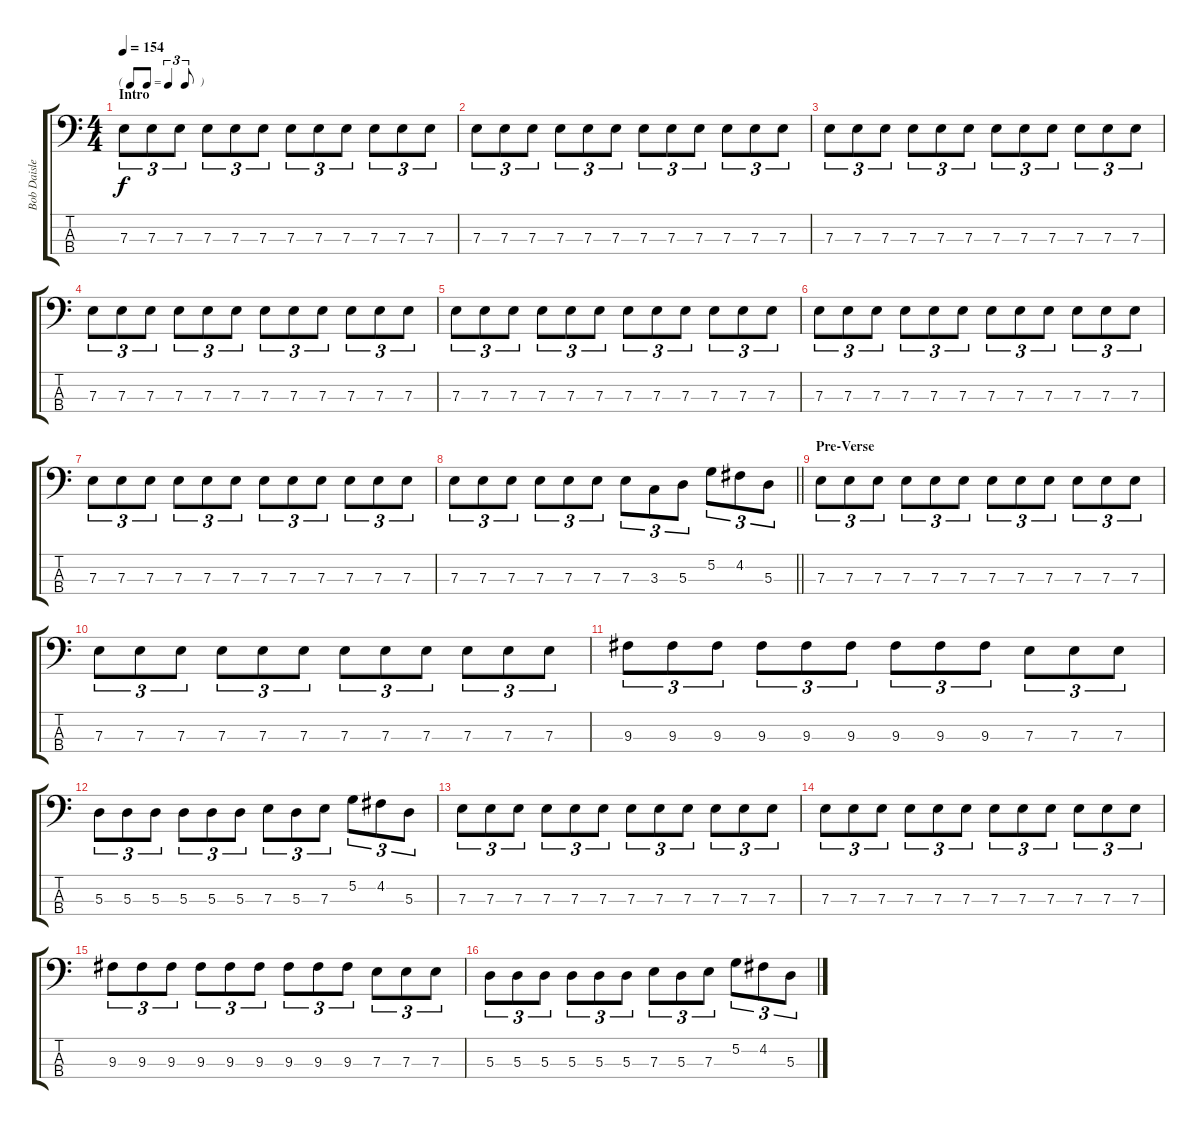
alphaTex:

\track ("Bob Daisley (Bass)" "Bob Daisle") {instrument electricbassfinger}
\staff {score tabs}
\tuning (G2 D2 A1 E1) {hide}
\ts (4 4)
\tf triplet8th
\section ("" "Intro")
\tempo 154
\clef f4
\ks c
7.3.8{tu (3 2) dy f instrument electricbassfinger} 7.3.8{tu (3 2)} 7.3.8{tu (3 2)} 7.3.8{tu (3 2)} 7.3.8{tu (3 2)} 7.3.8{tu (3 2)} 7.3.8{tu (3 2)} 7.3.8{tu (3 2)} 7.3.8{tu (3 2)} 7.3.8{tu (3 2)} 7.3.8{tu (3 2)} 7.3.8{tu (3 2)} |
7.3.8{tu (3 2)} 7.3.8{tu (3 2)} 7.3.8{tu (3 2)} 7.3.8{tu (3 2)} 7.3.8{tu (3 2)} 7.3.8{tu (3 2)} 7.3.8{tu (3 2)} 7.3.8{tu (3 2)} 7.3.8{tu (3 2)} 7.3.8{tu (3 2)} 7.3.8{tu (3 2)} 7.3.8{tu (3 2)} |
7.3.8{tu (3 2)} 7.3.8{tu (3 2)} 7.3.8{tu (3 2)} 7.3.8{tu (3 2)} 7.3.8{tu (3 2)} 7.3.8{tu (3 2)} 7.3.8{tu (3 2)} 7.3.8{tu (3 2)} 7.3.8{tu (3 2)} 7.3.8{tu (3 2)} 7.3.8{tu (3 2)} 7.3.8{tu (3 2)} |
7.3.8{tu (3 2)} 7.3.8{tu (3 2)} 7.3.8{tu (3 2)} 7.3.8{tu (3 2)} 7.3.8{tu (3 2)} 7.3.8{tu (3 2)} 7.3.8{tu (3 2)} 7.3.8{tu (3 2)} 7.3.8{tu (3 2)} 7.3.8{tu (3 2)} 7.3.8{tu (3 2)} 7.3.8{tu (3 2)} |
7.3.8{tu (3 2)} 7.3.8{tu (3 2)} 7.3.8{tu (3 2)} 7.3.8{tu (3 2)} 7.3.8{tu (3 2)} 7.3.8{tu (3 2)} 7.3.8{tu (3 2)} 7.3.8{tu (3 2)} 7.3.8{tu (3 2)} 7.3.8{tu (3 2)} 7.3.8{tu (3 2)} 7.3.8{tu (3 2)} |
7.3.8{tu (3 2)} 7.3.8{tu (3 2)} 7.3.8{tu (3 2)} 7.3.8{tu (3 2)} 7.3.8{tu (3 2)} 7.3.8{tu (3 2)} 7.3.8{tu (3 2)} 7.3.8{tu (3 2)} 7.3.8{tu (3 2)} 7.3.8{tu (3 2)} 7.3.8{tu (3 2)} 7.3.8{tu (3 2)} |
7.3.8{tu (3 2)} 7.3.8{tu (3 2)} 7.3.8{tu (3 2)} 7.3.8{tu (3 2)} 7.3.8{tu (3 2)} 7.3.8{tu (3 2)} 7.3.8{tu (3 2)} 7.3.8{tu (3 2)} 7.3.8{tu (3 2)} 7.3.8{tu (3 2)} 7.3.8{tu (3 2)} 7.3.8{tu (3 2)} |
\barLineRight lightlight
7.3.8{tu (3 2)} 7.3.8{tu (3 2)} 7.3.8{tu (3 2)} 7.3.8{tu (3 2)} 7.3.8{tu (3 2)} 7.3.8{tu (3 2)} 7.3.8{tu (3 2)} 3.3.8{tu (3 2)} 5.3.8{tu (3 2)} 5.2.8{tu (3 2)} 4.2.8{tu (3 2)} 5.3.8{tu (3 2)} |
\section ("" "Pre-Verse")
7.3.8{tu (3 2)} 7.3.8{tu (3 2)} 7.3.8{tu (3 2)} 7.3.8{tu (3 2)} 7.3.8{tu (3 2)} 7.3.8{tu (3 2)} 7.3.8{tu (3 2)} 7.3.8{tu (3 2)} 7.3.8{tu (3 2)} 7.3.8{tu (3 2)} 7.3.8{tu (3 2)} 7.3.8{tu (3 2)} |
7.3.8{tu (3 2)} 7.3.8{tu (3 2)} 7.3.8{tu (3 2)} 7.3.8{tu (3 2)} 7.3.8{tu (3 2)} 7.3.8{tu (3 2)} 7.3.8{tu (3 2)} 7.3.8{tu (3 2)} 7.3.8{tu (3 2)} 7.3.8{tu (3 2)} 7.3.8{tu (3 2)} 7.3.8{tu (3 2)} |
9.3.8{tu (3 2)} 9.3.8{tu (3 2)} 9.3.8{tu (3 2)} 9.3.8{tu (3 2)} 9.3.8{tu (3 2)} 9.3.8{tu (3 2)} 9.3.8{tu (3 2)} 9.3.8{tu (3 2)} 9.3.8{tu (3 2)} 7.3.8{tu (3 2)} 7.3.8{tu (3 2)} 7.3.8{tu (3 2)} |
5.3.8{tu (3 2)} 5.3.8{tu (3 2)} 5.3.8{tu (3 2)} 5.3.8{tu (3 2)} 5.3.8{tu (3 2)} 5.3.8{tu (3 2)} 7.3.8{tu (3 2)} 5.3.8{tu (3 2)} 7.3.8{tu (3 2)} 5.2.8{tu (3 2)} 4.2.8{tu (3 2)} 5.3.8{tu (3 2)} |
7.3.8{tu (3 2)} 7.3.8{tu (3 2)} 7.3.8{tu (3 2)} 7.3.8{tu (3 2)} 7.3.8{tu (3 2)} 7.3.8{tu (3 2)} 7.3.8{tu (3 2)} 7.3.8{tu (3 2)} 7.3.8{tu (3 2)} 7.3.8{tu (3 2)} 7.3.8{tu (3 2)} 7.3.8{tu (3 2)} |
7.3.8{tu (3 2)} 7.3.8{tu (3 2)} 7.3.8{tu (3 2)} 7.3.8{tu (3 2)} 7.3.8{tu (3 2)} 7.3.8{tu (3 2)} 7.3.8{tu (3 2)} 7.3.8{tu (3 2)} 7.3.8{tu (3 2)} 7.3.8{tu (3 2)} 7.3.8{tu (3 2)} 7.3.8{tu (3 2)} |
9.3.8{tu (3 2)} 9.3.8{tu (3 2)} 9.3.8{tu (3 2)} 9.3.8{tu (3 2)} 9.3.8{tu (3 2)} 9.3.8{tu (3 2)} 9.3.8{tu (3 2)} 9.3.8{tu (3 2)} 9.3.8{tu (3 2)} 7.3.8{tu (3 2)} 7.3.8{tu (3 2)} 7.3.8{tu (3 2)} |
5.3.8{tu (3 2)} 5.3.8{tu (3 2)} 5.3.8{tu (3 2)} 5.3.8{tu (3 2)} 5.3.8{tu (3 2)} 5.3.8{tu (3 2)} 7.3.8{tu (3 2)} 5.3.8{tu (3 2)} 7.3.8{tu (3 2)} 5.2.8{tu (3 2)} 4.2.8{tu (3 2)} 5.3.8{tu (3 2)}
